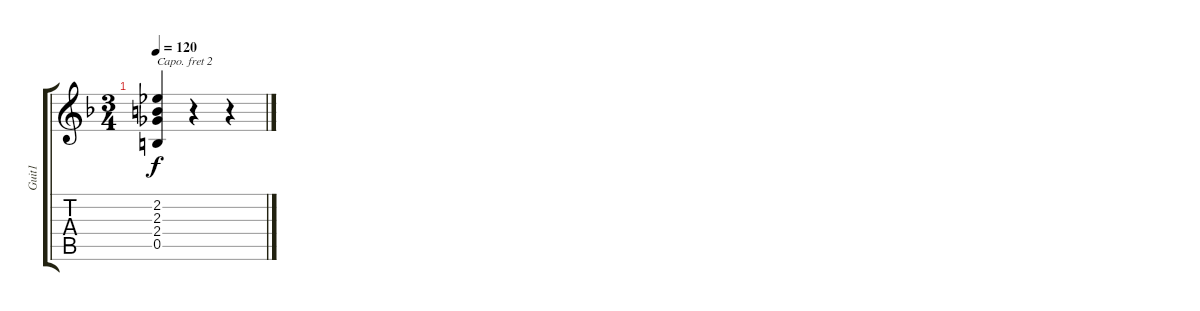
\track ("Guit1" "Guit1") {instrument acousticguitarnylon}
\staff {score tabs}
\capo 2
\tuning (E4 B3 G3 D3 A2 E2) {hide}
\ts (3 4)
\tempo 120
\clef g2
\ks f
(2.2{t} 2.3{t} 2.4{t} 0.5{t}).4{dy f} r.4 r.4
